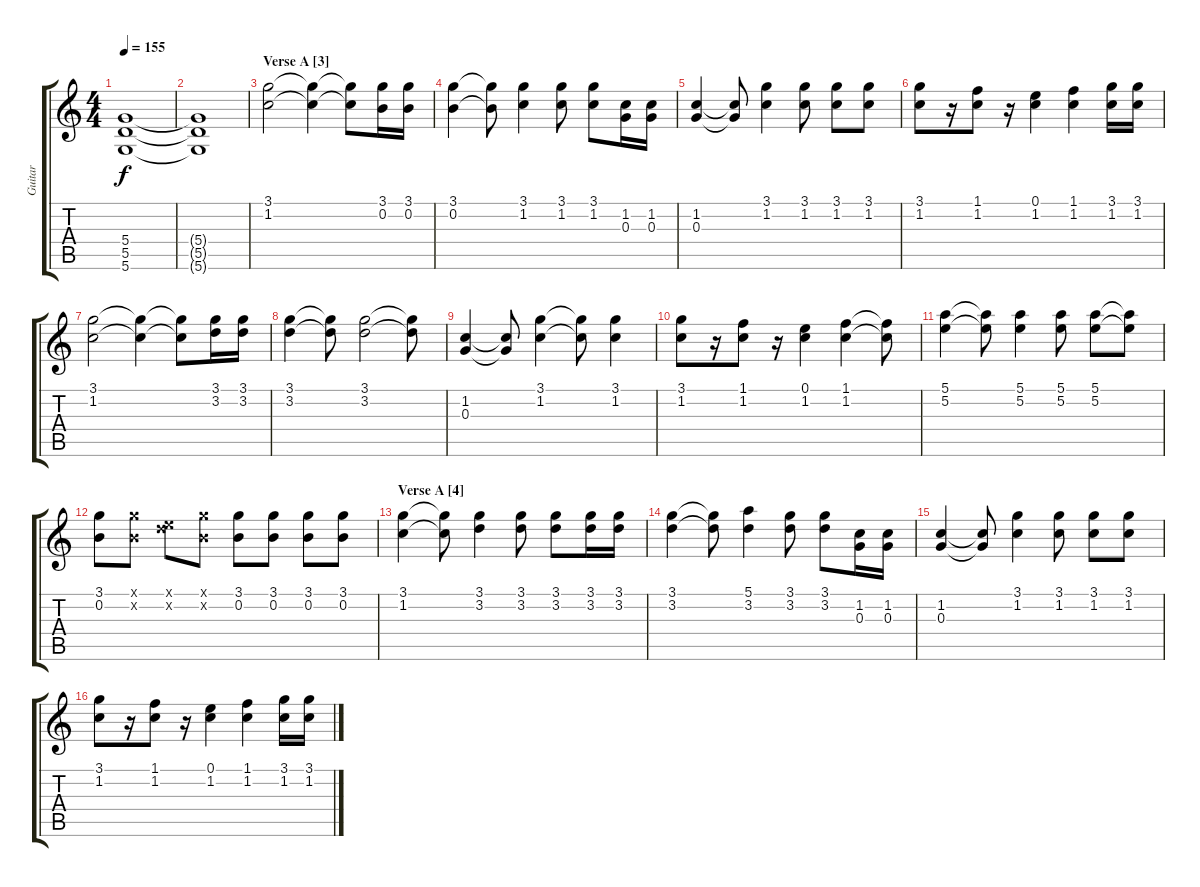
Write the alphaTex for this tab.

\track ("Guitar" "Guitar") {instrument overdrivenguitar}
\staff {score tabs}
\tuning (E4 B3 G3 D3 A2 D2) {hide}
\ts (4 4)
\tempo 155
\clef g2
\ks c
(5.4 5.5 5.6).1{dy f} |
(5.4{t} 5.5{t} 5.6{t}).1 |
\section ("" "Verse A [3]")
(3.1 1.2).2 (3.1{t} 1.2{t}).4 (3.1{t} 1.2{t}).8 (3.1 0.2).16 (3.1 0.2).16 |
(3.1 0.2).4 (3.1{t} 0.2{t}).8 (3.1 1.2).4 (3.1 1.2).8 (3.1 1.2).8 (1.2 0.3).16 (1.2 0.3).16 |
(1.2 0.3).4 (1.2{t} 0.3{t}).8 (3.1 1.2).4 (3.1 1.2).8 (3.1 1.2).8 (3.1 1.2).8 |
(3.1 1.2).8 r.16 (1.1 1.2).8 r.16 (0.1 1.2).4 (1.1 1.2).4 (3.1 1.2).16 (3.1 1.2).16 |
(3.1 1.2).2 (3.1{t} 1.2{t}).4 (3.1{t} 1.2{t}).8 (3.1 3.2).16 (3.1 3.2).16 |
(3.1 3.2).4 (3.1{t} 3.2{t}).8 (3.1 3.2).2 (3.1{t} 3.2{t}).8 |
(1.2 0.3).4 (1.2{t} 0.3{t}).8 (3.1 1.2).4 (3.1{t} 1.2{t}).8 (3.1 1.2).4 |
(3.1 1.2).8 r.16 (1.1 1.2).8 r.16 (0.1 1.2).4 (1.1 1.2).4 (1.1{t} 1.2{t}).8 |
(5.1 5.2).4 (5.1{t} 5.2{t}).8 (5.1 5.2).4 (5.1 5.2).8 (5.1 5.2).8 (5.1{t} 5.2{t}).8 |
(3.1 0.2).8 (3.1{x} 0.2{x}).8 (0.1{x} 3.2{x}).8 (3.1{x} 0.2{x}).8 (3.1 0.2).8 (3.1 0.2).8 (3.1 0.2).8 (3.1 0.2).8 |
\section ("" "Verse A [4]")
(3.1 1.2).4 (3.1{t} 1.2{t}).8 (3.1 3.2).4 (3.1 3.2).8 (3.1 3.2).8 (3.1 3.2).16 (3.1 3.2).16 |
(3.1 3.2).4 (3.1{t} 3.2{t}).8 (5.1 3.2).4 (3.1 3.2).8 (3.1 3.2).8 (1.2 0.3).16 (1.2 0.3).16 |
(1.2 0.3).4 (1.2{t} 0.3{t}).8 (3.1 1.2).4 (3.1 1.2).8 (3.1 1.2).8 (3.1 1.2).8 |
(3.1 1.2).8 r.16 (1.1 1.2).8 r.16 (0.1 1.2).4 (1.1 1.2).4 (3.1 1.2).16 (3.1 1.2).16
